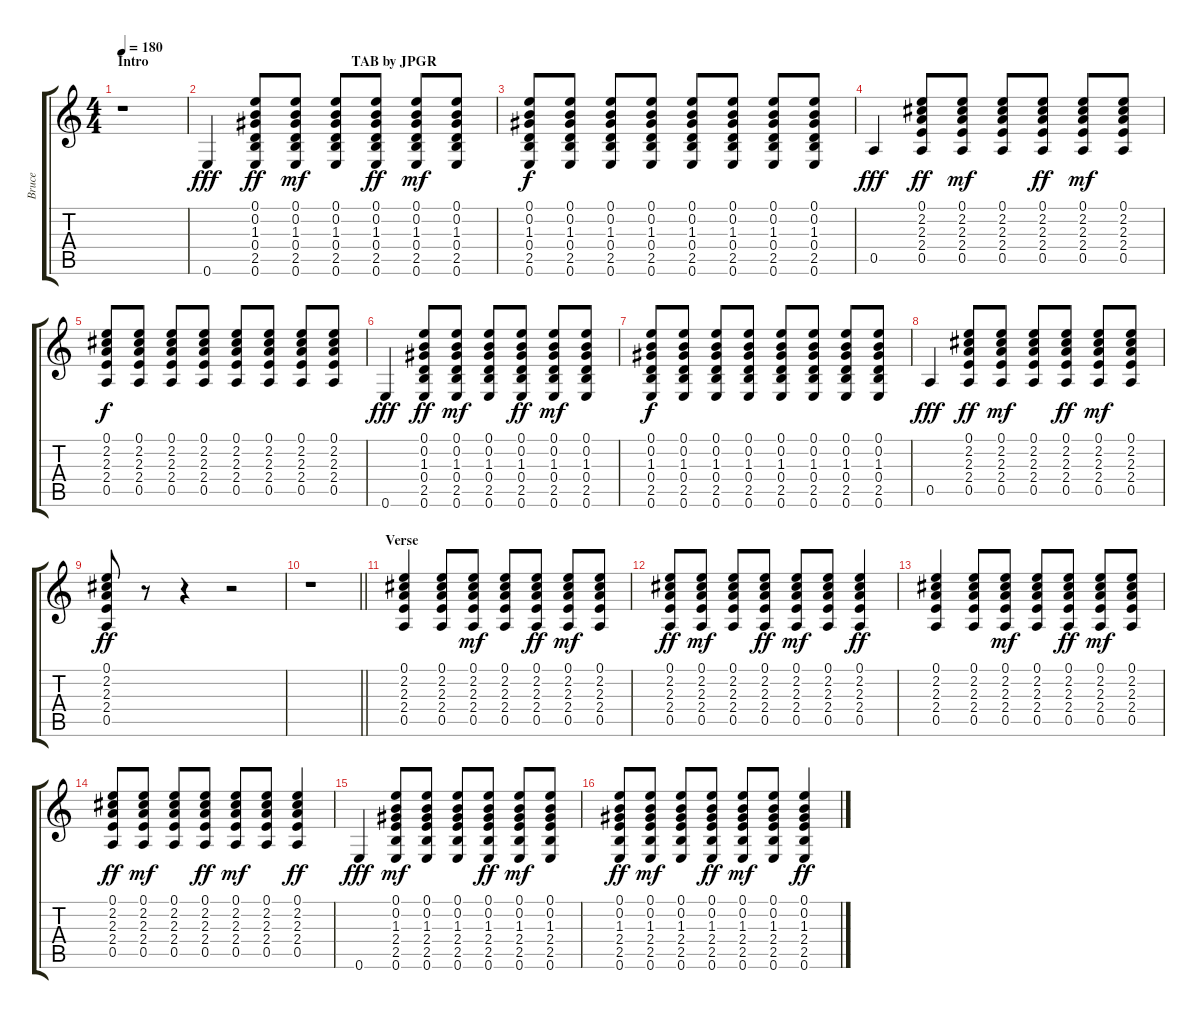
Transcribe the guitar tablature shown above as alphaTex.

\track ("Bruce" "Bruce") {instrument acousticguitarsteel}
\staff {score tabs}
\tuning (E4 B3 G3 D3 A2 E2) {hide}
\ts (4 4)
\section ("" "Intro                                                          TAB by JPGR")
\tempo 180
\clef g2
\ks c
r.1{dy fff instrument acousticguitarsteel} |
0.6.4 (0.1 0.2 1.3 0.4 2.5 0.6).8{dy ff} (0.1 0.2 1.3 0.4 2.5 0.6).8{dy mf} (0.1 0.2 1.3 0.4 2.5 0.6).8 (0.1 0.2 1.3 0.4 2.5 0.6).8{dy ff} (0.1 0.2 1.3 0.4 2.5 0.6).8{dy mf} (0.1 0.2 1.3 0.4 2.5 0.6).8 |
(0.1 0.2 1.3 0.4 2.5 0.6).8{dy f} (0.1 0.2 1.3 0.4 2.5 0.6).8 (0.1 0.2 1.3 0.4 2.5 0.6).8 (0.1 0.2 1.3 0.4 2.5 0.6).8 (0.1 0.2 1.3 0.4 2.5 0.6).8 (0.1 0.2 1.3 0.4 2.5 0.6).8 (0.1 0.2 1.3 0.4 2.5 0.6).8 (0.1 0.2 1.3 0.4 2.5 0.6).8 |
0.5.4{dy fff} (0.1 2.2 2.3 2.4 0.5).8{dy ff} (0.1 2.2 2.3 2.4 0.5).8{dy mf} (0.1 2.2 2.3 2.4 0.5).8 (0.1 2.2 2.3 2.4 0.5).8{dy ff} (0.1 2.2 2.3 2.4 0.5).8{dy mf} (0.1 2.2 2.3 2.4 0.5).8 |
(0.1 2.2 2.3 2.4 0.5).8{dy f} (0.1 2.2 2.3 2.4 0.5).8 (0.1 2.2 2.3 2.4 0.5).8 (0.1 2.2 2.3 2.4 0.5).8 (0.1 2.2 2.3 2.4 0.5).8 (0.1 2.2 2.3 2.4 0.5).8 (0.1 2.2 2.3 2.4 0.5).8 (0.1 2.2 2.3 2.4 0.5).8 |
0.6.4{dy fff} (0.1 0.2 1.3 0.4 2.5 0.6).8{dy ff} (0.1 0.2 1.3 0.4 2.5 0.6).8{dy mf} (0.1 0.2 1.3 0.4 2.5 0.6).8 (0.1 0.2 1.3 0.4 2.5 0.6).8{dy ff} (0.1 0.2 1.3 0.4 2.5 0.6).8{dy mf} (0.1 0.2 1.3 0.4 2.5 0.6).8 |
(0.1 0.2 1.3 0.4 2.5 0.6).8{dy f} (0.1 0.2 1.3 0.4 2.5 0.6).8 (0.1 0.2 1.3 0.4 2.5 0.6).8 (0.1 0.2 1.3 0.4 2.5 0.6).8 (0.1 0.2 1.3 0.4 2.5 0.6).8 (0.1 0.2 1.3 0.4 2.5 0.6).8 (0.1 0.2 1.3 0.4 2.5 0.6).8 (0.1 0.2 1.3 0.4 2.5 0.6).8 |
0.5.4{dy fff} (0.1 2.2 2.3 2.4 0.5).8{dy ff} (0.1 2.2 2.3 2.4 0.5).8{dy mf} (0.1 2.2 2.3 2.4 0.5).8 (0.1 2.2 2.3 2.4 0.5).8{dy ff} (0.1 2.2 2.3 2.4 0.5).8{dy mf} (0.1 2.2 2.3 2.4 0.5).8 |
(0.1 2.2 2.3 2.4 0.5).8{dy ff} r.8 r.4 r.2 |
\barLineRight lightlight
r.1 |
\section ("" "Verse ")
(0.1 2.2 2.3 2.4 0.5).4 (0.1 2.2 2.3 2.4 0.5).8 (0.1 2.2 2.3 2.4 0.5).8{dy mf} (0.1 2.2 2.3 2.4 0.5).8 (0.1 2.2 2.3 2.4 0.5).8{dy ff} (0.1 2.2 2.3 2.4 0.5).8{dy mf} (0.1 2.2 2.3 2.4 0.5).8 |
(0.1 2.2 2.3 2.4 0.5).8{dy ff} (0.1 2.2 2.3 2.4 0.5).8{dy mf} (0.1 2.2 2.3 2.4 0.5).8 (0.1 2.2 2.3 2.4 0.5).8{dy ff} (0.1 2.2 2.3 2.4 0.5).8{dy mf} (0.1 2.2 2.3 2.4 0.5).8 (0.1 2.2 2.3 2.4 0.5).4{dy ff} |
(0.1 2.2 2.3 2.4 0.5).4 (0.1 2.2 2.3 2.4 0.5).8 (0.1 2.2 2.3 2.4 0.5).8{dy mf} (0.1 2.2 2.3 2.4 0.5).8 (0.1 2.2 2.3 2.4 0.5).8{dy ff} (0.1 2.2 2.3 2.4 0.5).8{dy mf} (0.1 2.2 2.3 2.4 0.5).8 |
(0.1 2.2 2.3 2.4 0.5).8{dy ff} (0.1 2.2 2.3 2.4 0.5).8{dy mf} (0.1 2.2 2.3 2.4 0.5).8 (0.1 2.2 2.3 2.4 0.5).8{dy ff} (0.1 2.2 2.3 2.4 0.5).8{dy mf} (0.1 2.2 2.3 2.4 0.5).8 (0.1 2.2 2.3 2.4 0.5).4{dy ff} |
0.6.4{dy fff} (0.1 0.2 1.3 2.4 2.5 0.6).8{dy mf} (0.1 0.2 1.3 2.4 2.5 0.6).8 (0.1 0.2 1.3 2.4 2.5 0.6).8 (0.1 0.2 1.3 2.4 2.5 0.6).8{dy ff} (0.1 0.2 1.3 2.4 2.5 0.6).8{dy mf} (0.1 0.2 1.3 2.4 2.5 0.6).8 |
(0.1 0.2 1.3 2.4 2.5 0.6).8{dy ff} (0.1 0.2 1.3 2.4 2.5 0.6).8{dy mf} (0.1 0.2 1.3 2.4 2.5 0.6).8 (0.1 0.2 1.3 2.4 2.5 0.6).8{dy ff} (0.1 0.2 1.3 2.4 2.5 0.6).8{dy mf} (0.1 0.2 1.3 2.4 2.5 0.6).8 (0.1 0.2 1.3 2.4 2.5 0.6).4{dy ff}
